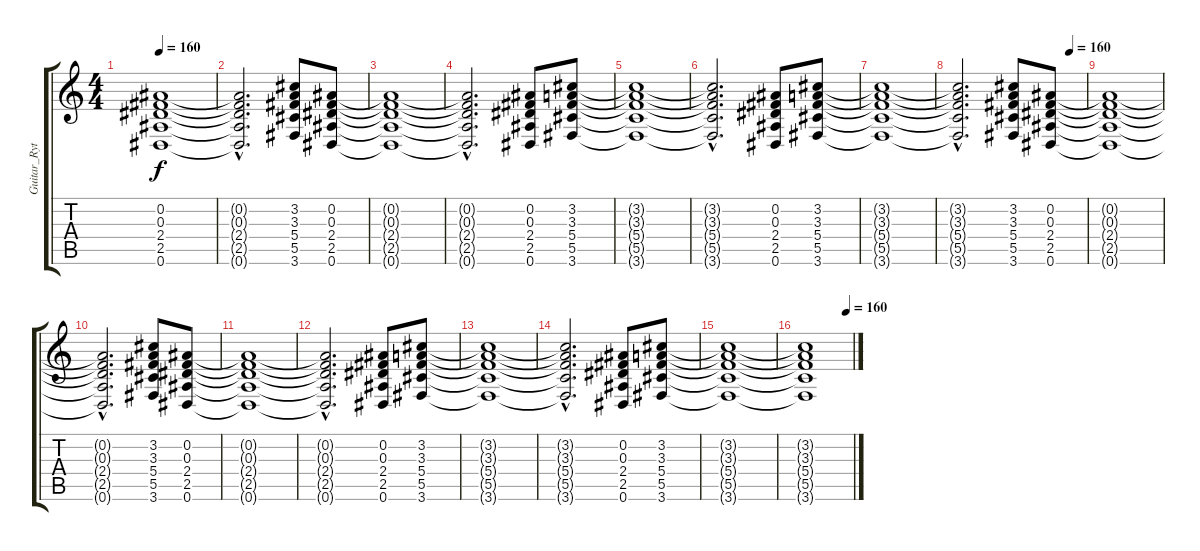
\track ("Guitar_Rythm" "Guitar_Ryt") {instrument acousticguitarsteel}
\staff {score tabs}
\tuning (Eb4 Bb3 Gb3 Db3 Ab2 Eb2) {hide}
\ts (4 4)
\tempo 160
\clef g2
\ks c
(0.2{t} 0.3{t} 2.4{t} 2.5{t} 0.6{t}).1{dy f} |
(0.2{hac t} 0.3{hac t} 2.4{hac t} 2.5{hac t} 0.6{hac t}).2{d} (3.2 3.3 5.4 5.5 3.6).8 (0.2 0.3 2.4 2.5 0.6).8 |
(0.2{t} 0.3{t} 2.4{t} 2.5{t} 0.6{t}).1 |
(0.2{hac t} 0.3{hac t} 2.4{hac t} 2.5{hac t} 0.6{hac t}).2{d} (0.2 0.3 2.4 2.5 0.6).8 (3.2 3.3 5.4 5.5 3.6).8 |
(3.2{t} 3.3{t} 5.4{t} 5.5{t} 3.6{t}).1 |
(3.2{hac t} 3.3{hac t} 5.4{hac t} 5.5{hac t} 3.6{hac t}).2{d} (0.2 0.3 2.4 2.5 0.6).8 (3.2 3.3 5.4 5.5 3.6).8 |
(3.2{t} 3.3{t} 5.4{t} 5.5{t} 3.6{t}).1 |
\tempo (160 0.875)
(3.2{hac t} 3.3{hac t} 5.4{hac t} 5.5{hac t} 3.6{hac t}).2{d} (3.2 3.3 5.4 5.5 3.6).8 (0.2 0.3 2.4 2.5 0.6).8 |
(0.2{t} 0.3{t} 2.4{t} 2.5{t} 0.6{t}).1 |
(0.2{hac t} 0.3{hac t} 2.4{hac t} 2.5{hac t} 0.6{hac t}).2{d} (3.2 3.3 5.4 5.5 3.6).8 (0.2 0.3 2.4 2.5 0.6).8 |
(0.2{t} 0.3{t} 2.4{t} 2.5{t} 0.6{t}).1 |
(0.2{hac t} 0.3{hac t} 2.4{hac t} 2.5{hac t} 0.6{hac t}).2{d} (0.2 0.3 2.4 2.5 0.6).8 (3.2 3.3 5.4 5.5 3.6).8 |
(3.2{t} 3.3{t} 5.4{t} 5.5{t} 3.6{t}).1 |
(3.2{hac t} 3.3{hac t} 5.4{hac t} 5.5{hac t} 3.6{hac t}).2{d} (0.2 0.3 2.4 2.5 0.6).8 (3.2 3.3 5.4 5.5 3.6).8 |
(3.2{t} 3.3{t} 5.4{t} 5.5{t} 3.6{t}).1 |
\tempo (160 0.875)
(3.2{t} 3.3{t} 5.4{t} 5.5{t} 3.6{t}).1
